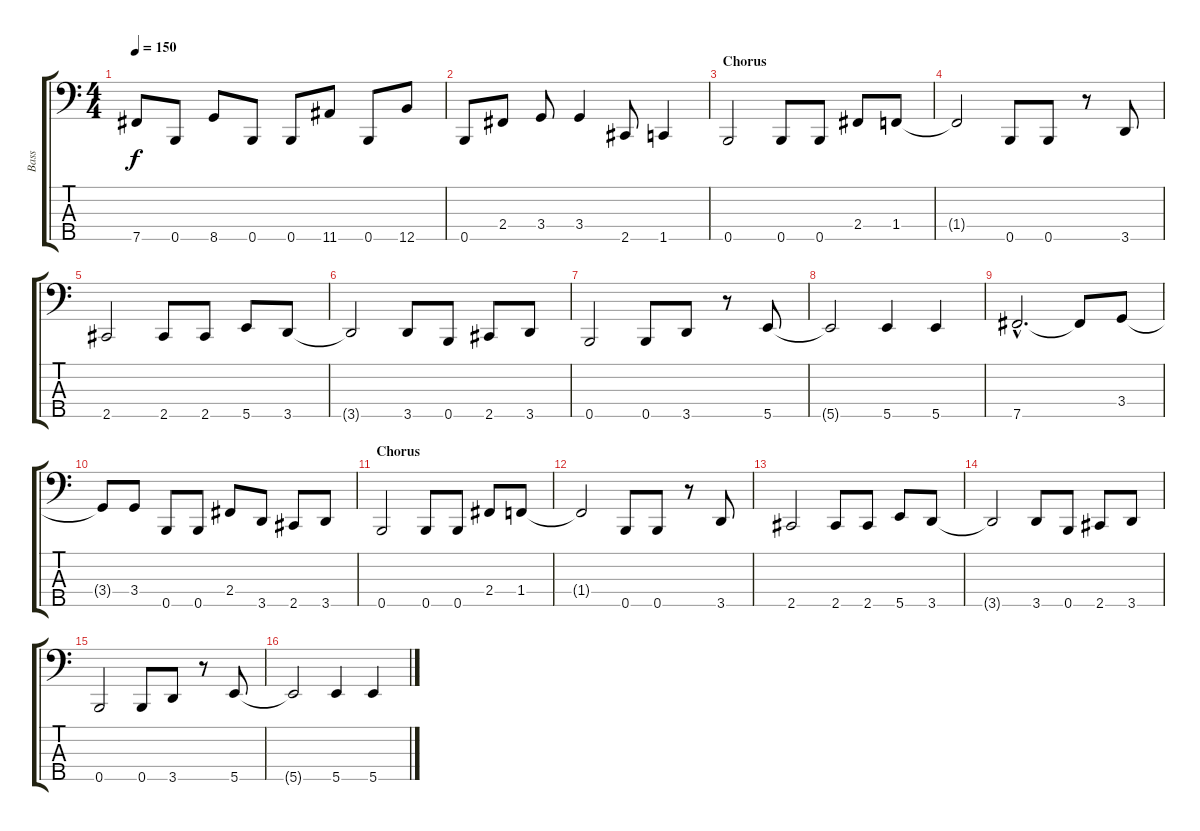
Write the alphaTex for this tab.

\track ("Bass" "Bass") {instrument electricbassfinger}
\staff {score tabs}
\tuning (G2 D2 A1 E1 B0) {hide}
\ts (4 4)
\tempo 150
\clef f4
\ks c
7.5.8{dy f} 0.5.8 8.5.8 0.5.8 0.5.8 11.5.8 0.5.8 12.5.8 |
0.5.8 2.4.8 3.4.8 3.4.4 2.5.8 1.5.4 |
\section ("" "Chorus")
0.5.2 0.5.8 0.5.8 2.4.8 1.4.8 |
1.4{t}.2 0.5.8 0.5.8 r.8 3.5.8 |
2.5.2 2.5.8 2.5.8 5.5.8 3.5.8 |
3.5{t}.2 3.5.8 0.5.8 2.5.8 3.5.8 |
0.5.2 0.5.8 3.5.8 r.8 5.5.8 |
5.5{t}.2 5.5.4 5.5.4 |
7.5{hac}.2{d} 7.5{t}.8 3.4.8 |
3.4{t}.8 3.4.8 0.5.8 0.5.8 2.4.8 3.5.8 2.5.8 3.5.8 |
\section ("" "Chorus")
0.5.2 0.5.8 0.5.8 2.4.8 1.4.8 |
1.4{t}.2 0.5.8 0.5.8 r.8 3.5.8 |
2.5.2 2.5.8 2.5.8 5.5.8 3.5.8 |
3.5{t}.2 3.5.8 0.5.8 2.5.8 3.5.8 |
0.5.2 0.5.8 3.5.8 r.8 5.5.8 |
5.5{t}.2 5.5.4 5.5.4
